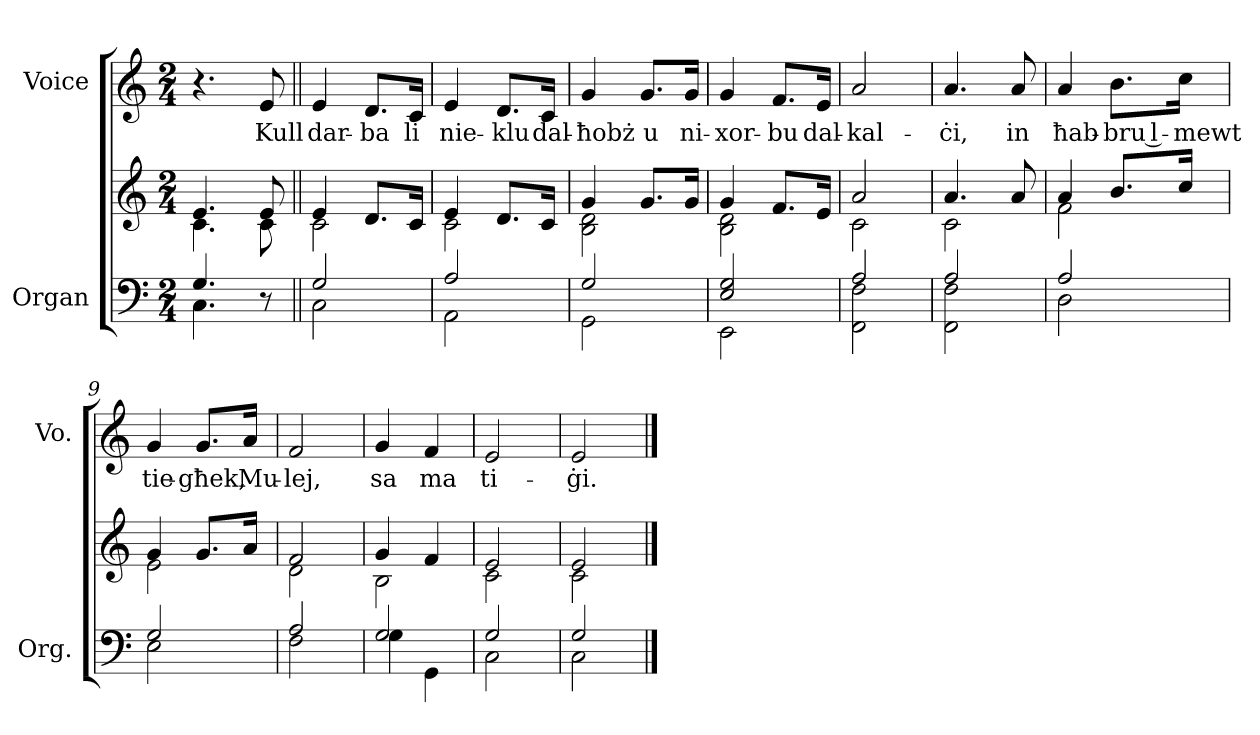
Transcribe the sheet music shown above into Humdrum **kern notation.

**kern	**kern	**kern	**text
*part2	*part2	*part1	*part1
*staff3	*staff2	*staff1	*staff1
*I"Organ	*	*I"Voice	*
*I'Org.	*	*I'Vo.	*
*clefF4	*clefG2	*clefG2	*
*k[]	*k[]	*k[]	*
*M2/4	*M2/4	*M2/4	*
=1	=1	=1	=1
*^	*^	*	*
4.G/	4.C\	4.e/	4.c\	4.r	.
8r	8ryy	8e/	8c\	8e/	Kull
=2||	=2||	=2||	=2||	=2||	=2||
2G/	2C\	4e/	2c\	4e/	dar-
.	.	8.d/L	.	8.d/L	-ba
.	.	16c/Jk	.	16c/Jk	li
=3	=3	=3	=3	=3	=3
2A/	2AA\	4e/	2c\	4e/	nie-
.	.	8.d/L	.	8.d/L	-klu
.	.	16c/Jk	.	16c/Jk	dal-
=4	=4	=4	=4	=4	=4
2G/	2GG\	4g/	2B\ 2d\	4g/	-ħobż
.	.	8.g/L	.	8.g/L	u
.	.	16g/Jk	.	16g/Jk	ni-
=5	=5	=5	=5	=5	=5
2E/ 2G/	2EE\	4g/	2B\ 2d\	4g/	-xor-
.	.	8.f/L	.	8.f/L	-bu
.	.	16e/Jk	.	16e/Jk	dal-
=6	=6	=6	=6	=6	=6
2A/	2FF\ 2F\	2a/	2c\	2a/	-kal-
=7	=7	=7	=7	=7	=7
2A/	2FF\ 2F\	4.a/	2c\	4.a/	-ċi,
.	.	8a/	.	8a/	in
=8	=8	=8	=8	=8	=8
2A/	2D\	4a/	2f\	4a/	-ħab-
.	.	8.b/L	.	8.b\L	-bru l-
.	.	16cc/Jk	.	16cc\Jk	-mewt
=9	=9	=9	=9	=9	=9
2G/	2E\	4g/	2e\	4g/	tie-
.	.	8.g/L	.	8.g/L	-għek,
.	.	16a/Jk	.	16a/Jk	Mu-
=10	=10	=10	=10	=10	=10
2A/	2F\	2f/	2d\	2f/	-lej,
=11	=11	=11	=11	=11	=11
2G/	4G\	4g/	2B\	4g/	sa
.	4GG\	4f/	.	4f/	ma
=12	=12	=12	=12	=12	=12
2G/	2C\	2e/	2c\	2e/	ti-
=13	=13	=13	=13	=13	=13
2G/	2C\	2e/	2c\	2e/	-ġi.
*v	*v	*	*	*	*
*	*v	*v	*	*
==	==	==	==
*-	*-	*-	*-
